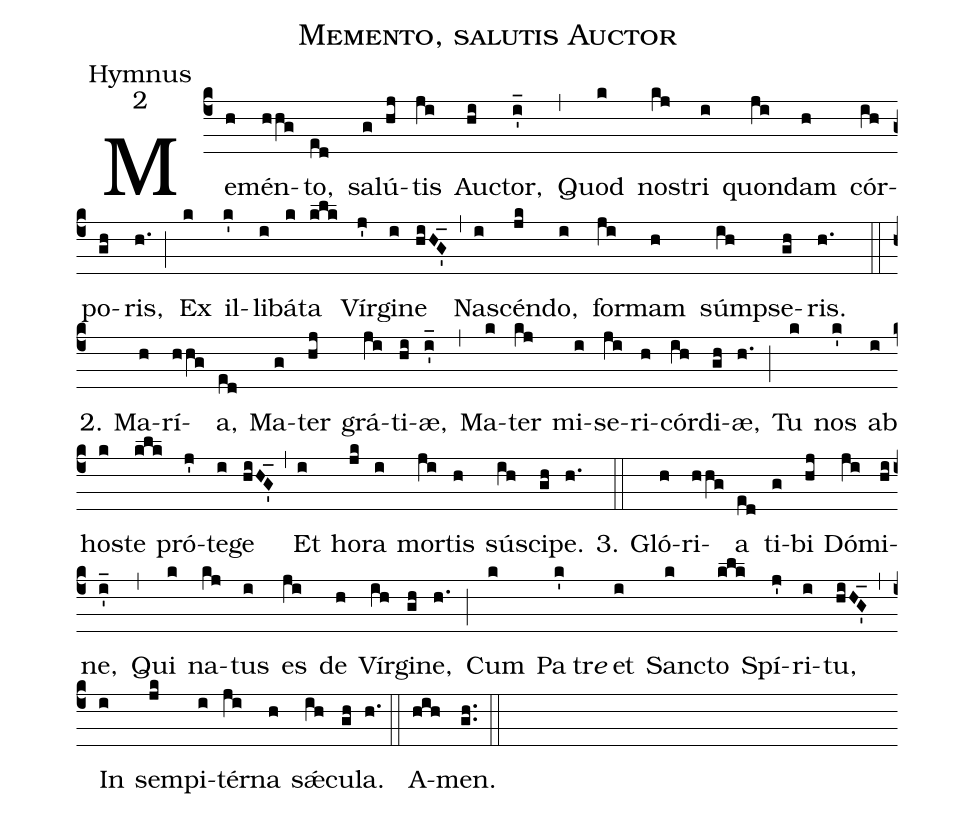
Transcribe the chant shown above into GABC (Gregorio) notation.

name:Memento, salutis Auctor;
office-part:Hymnus;
mode:2;
%%
(c4)Me(h)mén(hhg)to,(ed) sa(g)lú(hj)tis(ji) Auc(hi)tor,(i'_) (,)
Quod(k) nos(kj)tri(i) quon(ji)dam(h) cór(ih)po(gh)ris,(h.) (;)
Ex(k) il(k')li(i)bá(k)ta(klk) Vír(j')gi(i)ne(hiHG'_) (,)
Nas(i)cén(jk)do,(i) for(ji)mam(h) súmp(ih)se(gh)ris.(h.) (::)
2. Ma(h)rí(hhg)a,(ed) Ma(g)ter(hj) grá(ji)ti(hi)æ,(i'_) (,)
Ma(k)ter(kj) mi(i)se(ji)ri(h)cór(ih)di(gh)æ,(h.) (;)
Tu(k) nos(k') ab(i) hos(k)te(klk) pró(j')te(i)ge(hiHG'_) (,)
Et(i) ho(jk)ra(i) mor(ji)tis(h) sús(ih)ci(gh)pe.(h.) (::)

3. Gló(h)ri(hhg)a(ed) ti(g)bi(hj) Dó(ji)mi(hi)ne,(i'_) (,)
Qui(k) na(kj)tus(i) es(ji) de(h) Vír(ih)gi(gh)ne,(h.) (;)
Cum(k) Pa(k')tr<i>e</i>() et(i) Sanc(k)to(klk) Spí(j')ri(i)tu,(hiHG'_) (,)
In(i) sem(jk)pi(i)tér(ji)na(h) sǽ(ih)cu(gh)la.(h.) (::)
A(hih)men.(gh..) (::)
